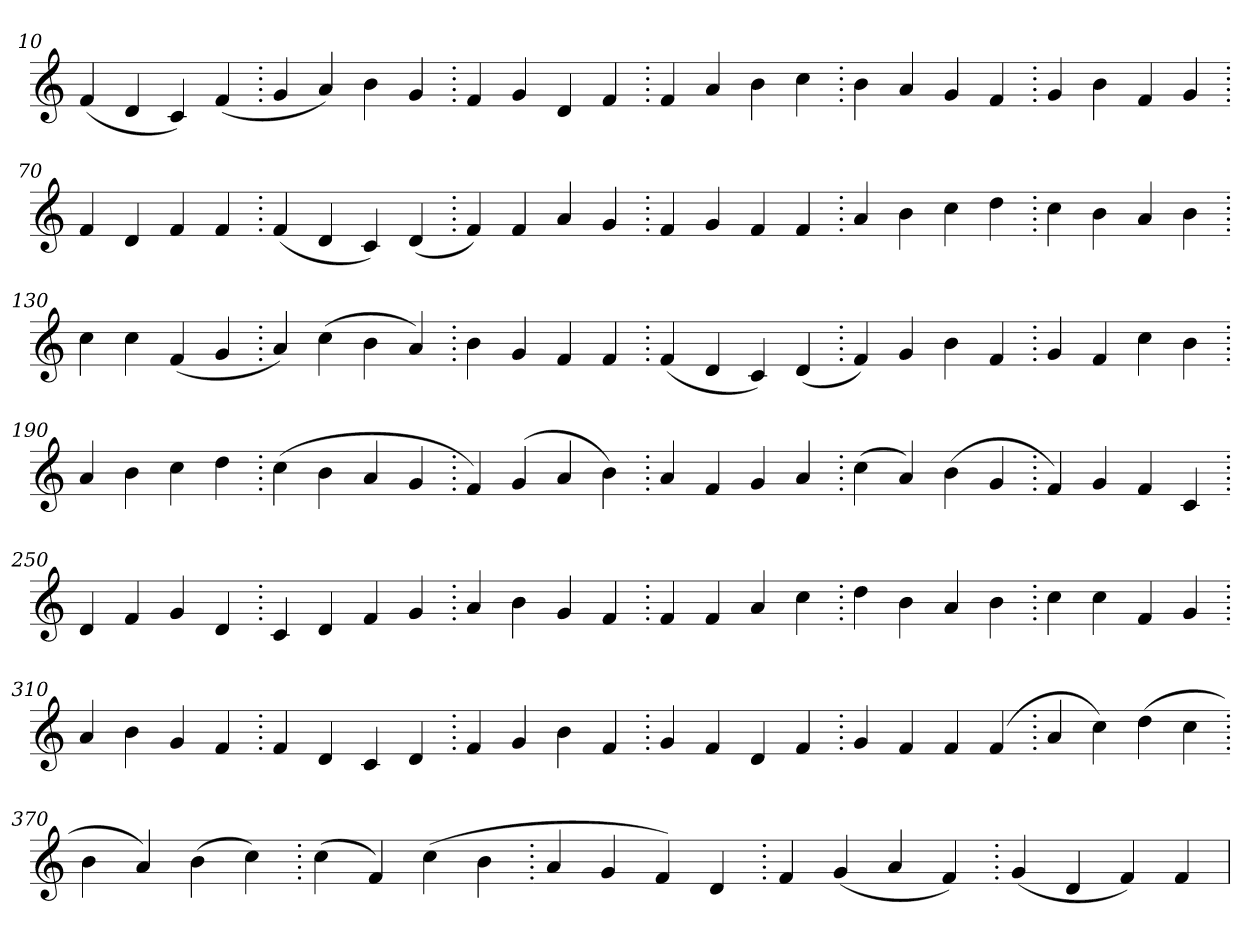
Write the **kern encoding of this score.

**kern
*part1
*staff1
*clefG2
=10.
(>4f
4d
4c)
(>4f
=20.
4g
4a)
4b
4g
=30.
4f
4g
4d
4f
=40.
4f
4a
4b
4cc
=50.
4b
4a
4g
4f
=60.
4g
4b
4f
4g
=70.
4f
4d
4f
4f
=80.
(>4f
4d
4c)
(>4d
=90.
4f)
4f
4a
4g
=100.
4f
4g
4f
4f
=110.
4a
4b
4cc
4dd
=120.
4cc
4b
4a
4b
=130.
4cc
4cc
(>4f
4g
=140.
4a)
(>4cc
4b
4a)
=150.
4b
4g
4f
4f
=160.
(>4f
4d
4c)
(>4d
=170.
4f)
4g
4b
4f
=180.
4g
4f
4cc
4b
=190.
4a
4b
4cc
4dd
=200.
(>4cc
4b
4a
4g
=210.
4f)
(>4g
4a
4b)
=220.
4a
4f
4g
4a
=230.
(>4cc
4a)
(>4b
4g
=240.
4f)
4g
4f
4c
=250.
4d
4f
4g
4d
=260.
4c
4d
4f
4g
=270.
4a
4b
4g
4f
=280.
4f
4f
4a
4cc
=290.
4dd
4b
4a
4b
=300.
4cc
4cc
4f
4g
=310.
4a
4b
4g
4f
=320.
4f
4d
4c
4d
=330.
4f
4g
4b
4f
=340.
4g
4f
4d
4f
=350.
4g
4f
4f
(>4f
=360.
4a
4cc)
(>4dd
4cc
=370.
4b
4a)
(>4b
4cc)
=380.
(>4cc
4f)
(>4cc
4b
=390.
4a
4g
4f)
4d
=400.
4f
(>4g
4a
4f)
=410.
(>4g
4d
4f)
4f
=
*-
